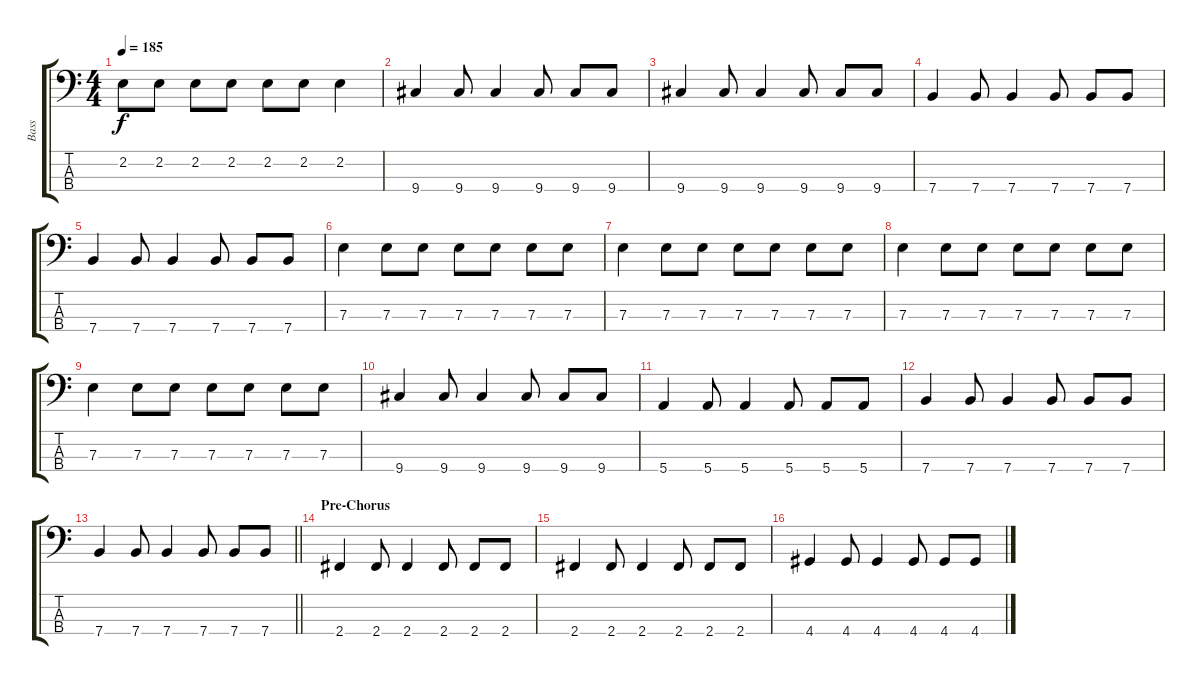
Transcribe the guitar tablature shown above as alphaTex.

\track ("Bass" "Bass") {instrument electricbasspick}
\staff {score tabs}
\tuning (G2 D2 A1 E1) {hide}
\ts (4 4)
\tempo 185
\clef f4
\ks c
2.2.8{dy f} 2.2.8 2.2.8 2.2.8 2.2.8 2.2.8 2.2.4 |
9.4.4 9.4.8 9.4.4 9.4.8 9.4.8 9.4.8 |
9.4.4 9.4.8 9.4.4 9.4.8 9.4.8 9.4.8 |
7.4.4 7.4.8 7.4.4 7.4.8 7.4.8 7.4.8 |
7.4.4 7.4.8 7.4.4 7.4.8 7.4.8 7.4.8 |
7.3.4 7.3.8 7.3.8 7.3.8 7.3.8 7.3.8 7.3.8 |
7.3.4 7.3.8 7.3.8 7.3.8 7.3.8 7.3.8 7.3.8 |
7.3.4 7.3.8 7.3.8 7.3.8 7.3.8 7.3.8 7.3.8 |
7.3.4 7.3.8 7.3.8 7.3.8 7.3.8 7.3.8 7.3.8 |
9.4.4 9.4.8 9.4.4 9.4.8 9.4.8 9.4.8 |
5.4.4 5.4.8 5.4.4 5.4.8 5.4.8 5.4.8 |
7.4.4 7.4.8 7.4.4 7.4.8 7.4.8 7.4.8 |
\barLineRight lightlight
7.4.4 7.4.8 7.4.4 7.4.8 7.4.8 7.4.8 |
\section ("" "Pre-Chorus")
2.4.4 2.4.8 2.4.4 2.4.8 2.4.8 2.4.8 |
2.4.4 2.4.8 2.4.4 2.4.8 2.4.8 2.4.8 |
4.4.4 4.4.8 4.4.4 4.4.8 4.4.8 4.4.8
